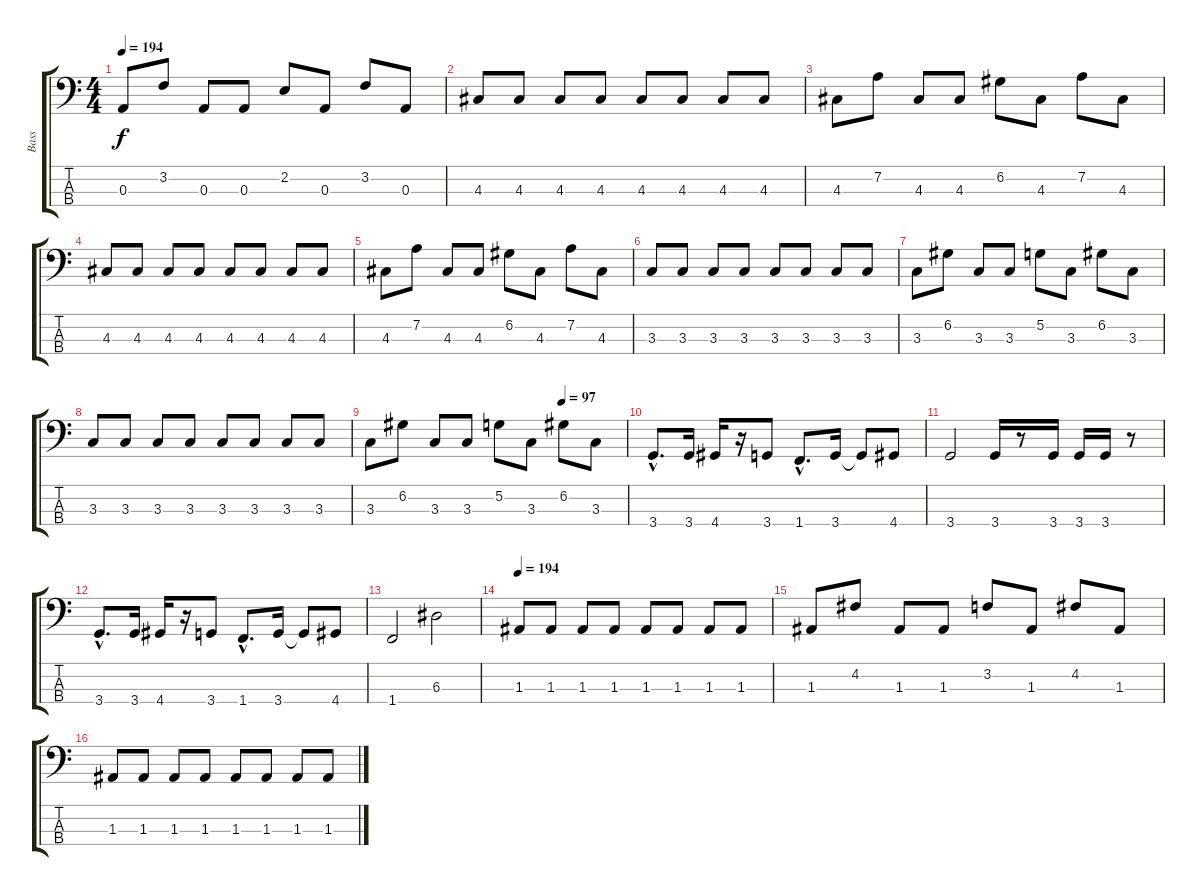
\track ("Bass" "Bass") {instrument electricbassfinger}
\staff {score tabs}
\tuning (G2 D2 A1 E1) {hide}
\ts (4 4)
\tempo 194
\clef f4
\ks c
0.3.8{dy f} 3.2.8 0.3.8 0.3.8 2.2.8 0.3.8 3.2.8 0.3.8 |
4.3.8 4.3.8 4.3.8 4.3.8 4.3.8 4.3.8 4.3.8 4.3.8 |
4.3.8 7.2.8 4.3.8 4.3.8 6.2.8 4.3.8 7.2.8 4.3.8 |
4.3.8 4.3.8 4.3.8 4.3.8 4.3.8 4.3.8 4.3.8 4.3.8 |
4.3.8 7.2.8 4.3.8 4.3.8 6.2.8 4.3.8 7.2.8 4.3.8 |
3.3.8 3.3.8 3.3.8 3.3.8 3.3.8 3.3.8 3.3.8 3.3.8 |
3.3.8 6.2.8 3.3.8 3.3.8 5.2.8 3.3.8 6.2.8 3.3.8 |
3.3.8 3.3.8 3.3.8 3.3.8 3.3.8 3.3.8 3.3.8 3.3.8 |
\tempo (97 0.75)
3.3.8 6.2.8 3.3.8 3.3.8 5.2.8 3.3.8 6.2.8 3.3.8 |
3.4{hac}.8{d} 3.4.16 4.4.16 r.16 3.4.8 1.4{hac}.8{d} 3.4.16 3.4{t}.8 4.4.8 |
3.4.2 3.4.16 r.8 3.4.16 3.4.16 3.4.16 r.8 |
3.4{hac}.8{d} 3.4.16 4.4.16 r.16 3.4.8 1.4{hac}.8{d} 3.4.16 3.4{t}.8 4.4.8 |
1.4.2 6.3.2 |
\tempo 194
1.3.8 1.3.8 1.3.8 1.3.8 1.3.8 1.3.8 1.3.8 1.3.8 |
1.3.8 4.2.8 1.3.8 1.3.8 3.2.8 1.3.8 4.2.8 1.3.8 |
1.3.8 1.3.8 1.3.8 1.3.8 1.3.8 1.3.8 1.3.8 1.3.8
